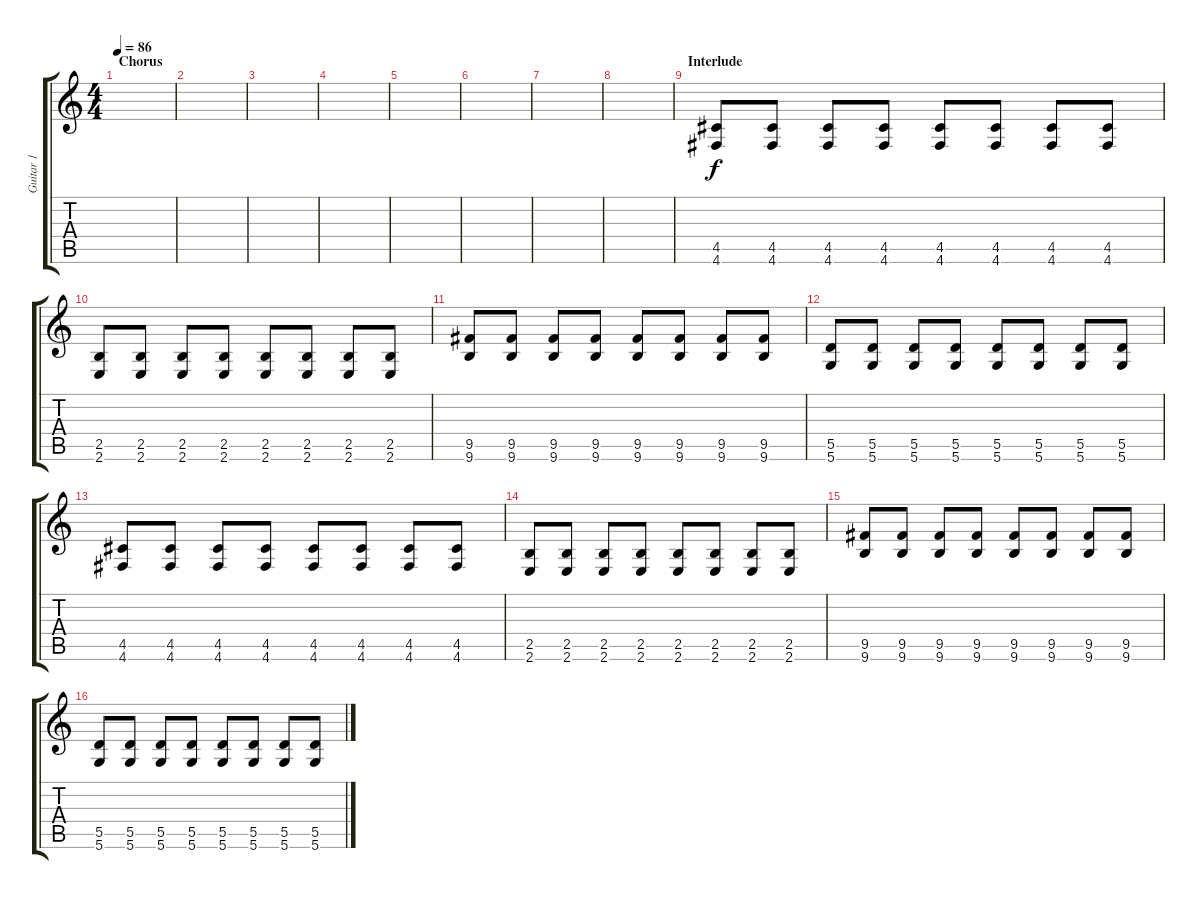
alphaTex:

\track ("Guitar 1" "Guitar 1") {instrument electricguitarjazz}
\staff {score tabs}
\tuning (E4 B3 G3 D3 A2 D2) {hide}
\ts (4 4)
\section ("" "Chorus")
\tempo 86
\clef g2
\ks c
|
|
|
|
|
|
|
|
\section ("" "Interlude")
(4.5 4.6).8{instrument electricguitarjazz} (4.5 4.6).8 (4.5 4.6).8 (4.5 4.6).8 (4.5 4.6).8 (4.5 4.6).8 (4.5 4.6).8 (4.5 4.6).8 |
(2.5 2.6).8{instrument electricguitarjazz} (2.5 2.6).8 (2.5 2.6).8 (2.5 2.6).8 (2.5 2.6).8 (2.5 2.6).8 (2.5 2.6).8 (2.5 2.6).8 |
(9.5 9.6).8{instrument electricguitarjazz} (9.5 9.6).8 (9.5 9.6).8 (9.5 9.6).8 (9.5 9.6).8 (9.5 9.6).8 (9.5 9.6).8 (9.5 9.6).8 |
(5.5 5.6).8{instrument electricguitarjazz} (5.5 5.6).8 (5.5 5.6).8 (5.5 5.6).8 (5.5 5.6).8 (5.5 5.6).8 (5.5 5.6).8 (5.5 5.6).8 |
(4.5 4.6).8{instrument electricguitarjazz} (4.5 4.6).8 (4.5 4.6).8 (4.5 4.6).8 (4.5 4.6).8 (4.5 4.6).8 (4.5 4.6).8 (4.5 4.6).8 |
(2.5 2.6).8{instrument electricguitarjazz} (2.5 2.6).8 (2.5 2.6).8 (2.5 2.6).8 (2.5 2.6).8 (2.5 2.6).8 (2.5 2.6).8 (2.5 2.6).8 |
(9.5 9.6).8{instrument electricguitarjazz} (9.5 9.6).8 (9.5 9.6).8 (9.5 9.6).8 (9.5 9.6).8 (9.5 9.6).8 (9.5 9.6).8 (9.5 9.6).8 |
(5.5 5.6).8{instrument electricguitarjazz} (5.5 5.6).8 (5.5 5.6).8 (5.5 5.6).8 (5.5 5.6).8 (5.5 5.6).8 (5.5 5.6).8 (5.5 5.6).8
